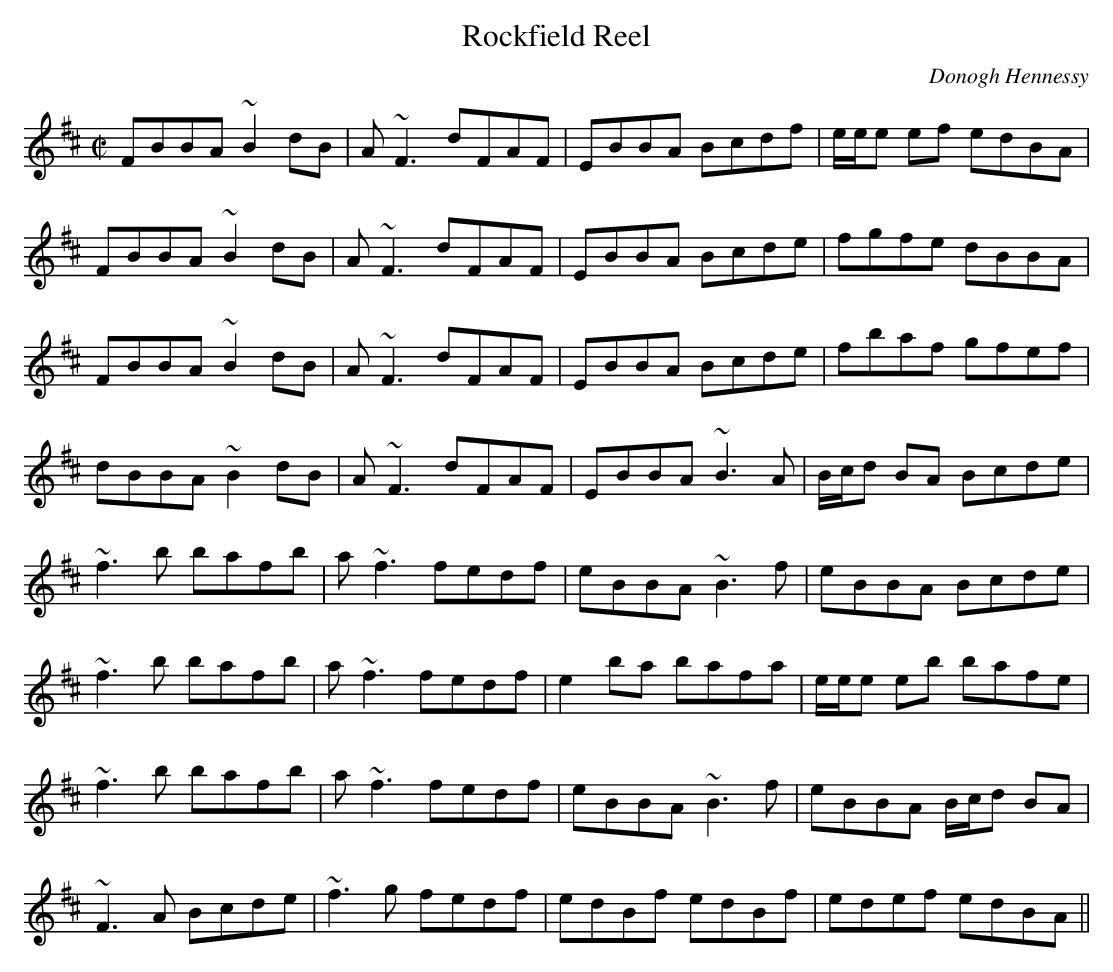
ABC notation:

X:1
T:Rockfield Reel
M:C|
L:1/8
C:Donogh Hennessy
K:BMin
FBBA ~B2dB|A~F3 dFAF|EBBA Bcdf|e/2e/2e ef edBA|
!FBBA ~B2dB|A~F3 dFAF|EBBA Bcde|fgfe dBBA|
!FBBA ~B2dB|A~F3 dFAF|EBBA Bcde|fbaf gfef|
!dBBA ~B2dB|A~F3 dFAF|EBBA ~B3A|B/2c/2d BA Bcde|
!~f3b bafb|a~f3 fedf|eBBA ~B3f|eBBA Bcde|
!~f3b bafb|a~f3 fedf|e2ba bafa|e/2e/2e eb bafe|
!~f3b bafb|a~f3 fedf|eBBA ~B3f|eBBA B/2c/2d BA|
!~F3A Bcde|~f3g fedf|edBf edBf|edef edBA||
